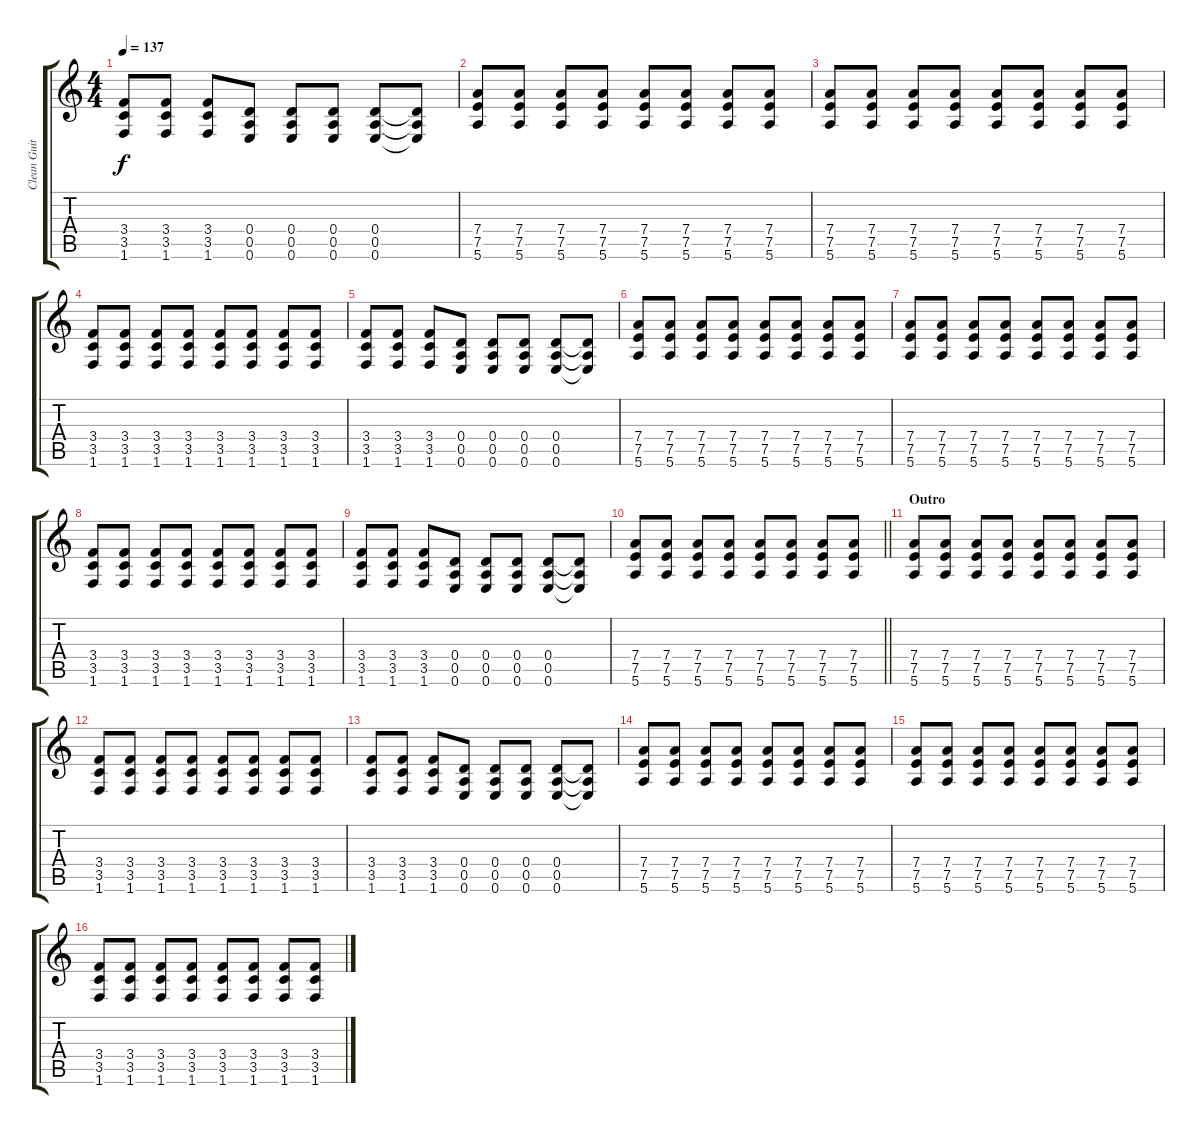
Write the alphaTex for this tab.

\track ("Clean Guitar (Stephen)" "Clean Guit") {instrument distortionguitar}
\staff {score tabs}
\tuning (E4 B3 G3 D3 A2 E2) {hide}
\ts (4 4)
\tempo 137
\clef g2
\ks c
(3.4 3.5 1.6).8{dy f} (3.4 3.5 1.6).8 (3.4 3.5 1.6).8 (0.4 0.5 0.6).8 (0.4 0.5 0.6).8 (0.4 0.5 0.6).8 (0.4 0.5 0.6).8 (0.4{t} 0.5{t} 0.6{t}).8 |
(7.4 7.5 5.6).8 (7.4 7.5 5.6).8 (7.4 7.5 5.6).8 (7.4 7.5 5.6).8 (7.4 7.5 5.6).8 (7.4 7.5 5.6).8 (7.4 7.5 5.6).8 (7.4 7.5 5.6).8 |
(7.4 7.5 5.6).8 (7.4 7.5 5.6).8 (7.4 7.5 5.6).8 (7.4 7.5 5.6).8 (7.4 7.5 5.6).8 (7.4 7.5 5.6).8 (7.4 7.5 5.6).8 (7.4 7.5 5.6).8 |
(3.4 3.5 1.6).8{volume 15} (3.4 3.5 1.6).8 (3.4 3.5 1.6).8 (3.4 3.5 1.6).8 (3.4 3.5 1.6).8 (3.4 3.5 1.6).8 (3.4 3.5 1.6).8 (3.4 3.5 1.6).8 |
(3.4 3.5 1.6).8 (3.4 3.5 1.6).8 (3.4 3.5 1.6).8 (0.4 0.5 0.6).8 (0.4 0.5 0.6).8 (0.4 0.5 0.6).8 (0.4 0.5 0.6).8 (0.4{t} 0.5{t} 0.6{t}).8 |
(7.4 7.5 5.6).8 (7.4 7.5 5.6).8 (7.4 7.5 5.6).8 (7.4 7.5 5.6).8 (7.4 7.5 5.6).8 (7.4 7.5 5.6).8 (7.4 7.5 5.6).8 (7.4 7.5 5.6).8 |
(7.4 7.5 5.6).8 (7.4 7.5 5.6).8 (7.4 7.5 5.6).8 (7.4 7.5 5.6).8 (7.4 7.5 5.6).8 (7.4 7.5 5.6).8 (7.4 7.5 5.6).8 (7.4 7.5 5.6).8 |
(3.4 3.5 1.6).8{volume 15} (3.4 3.5 1.6).8 (3.4 3.5 1.6).8 (3.4 3.5 1.6).8 (3.4 3.5 1.6).8 (3.4 3.5 1.6).8 (3.4 3.5 1.6).8 (3.4 3.5 1.6).8 |
(3.4 3.5 1.6).8 (3.4 3.5 1.6).8 (3.4 3.5 1.6).8 (0.4 0.5 0.6).8 (0.4 0.5 0.6).8 (0.4 0.5 0.6).8 (0.4 0.5 0.6).8 (0.4{t} 0.5{t} 0.6{t}).8 |
\barLineRight lightlight
(7.4 7.5 5.6).8 (7.4 7.5 5.6).8 (7.4 7.5 5.6).8 (7.4 7.5 5.6).8 (7.4 7.5 5.6).8 (7.4 7.5 5.6).8 (7.4 7.5 5.6).8 (7.4 7.5 5.6).8 |
\section ("" "Outro")
(7.4 7.5 5.6).8 (7.4 7.5 5.6).8 (7.4 7.5 5.6).8 (7.4 7.5 5.6).8 (7.4 7.5 5.6).8 (7.4 7.5 5.6).8 (7.4 7.5 5.6).8 (7.4 7.5 5.6).8 |
(3.4 3.5 1.6).8{volume 15} (3.4 3.5 1.6).8 (3.4 3.5 1.6).8 (3.4 3.5 1.6).8 (3.4 3.5 1.6).8 (3.4 3.5 1.6).8 (3.4 3.5 1.6).8 (3.4 3.5 1.6).8 |
(3.4 3.5 1.6).8 (3.4 3.5 1.6).8 (3.4 3.5 1.6).8 (0.4 0.5 0.6).8 (0.4 0.5 0.6).8 (0.4 0.5 0.6).8 (0.4 0.5 0.6).8 (0.4{t} 0.5{t} 0.6{t}).8 |
(7.4 7.5 5.6).8 (7.4 7.5 5.6).8 (7.4 7.5 5.6).8 (7.4 7.5 5.6).8 (7.4 7.5 5.6).8 (7.4 7.5 5.6).8 (7.4 7.5 5.6).8 (7.4 7.5 5.6).8 |
(7.4 7.5 5.6).8 (7.4 7.5 5.6).8 (7.4 7.5 5.6).8 (7.4 7.5 5.6).8 (7.4 7.5 5.6).8 (7.4 7.5 5.6).8 (7.4 7.5 5.6).8 (7.4 7.5 5.6).8 |
(3.4 3.5 1.6).8{volume 15} (3.4 3.5 1.6).8 (3.4 3.5 1.6).8 (3.4 3.5 1.6).8 (3.4 3.5 1.6).8 (3.4 3.5 1.6).8 (3.4 3.5 1.6).8 (3.4 3.5 1.6).8
